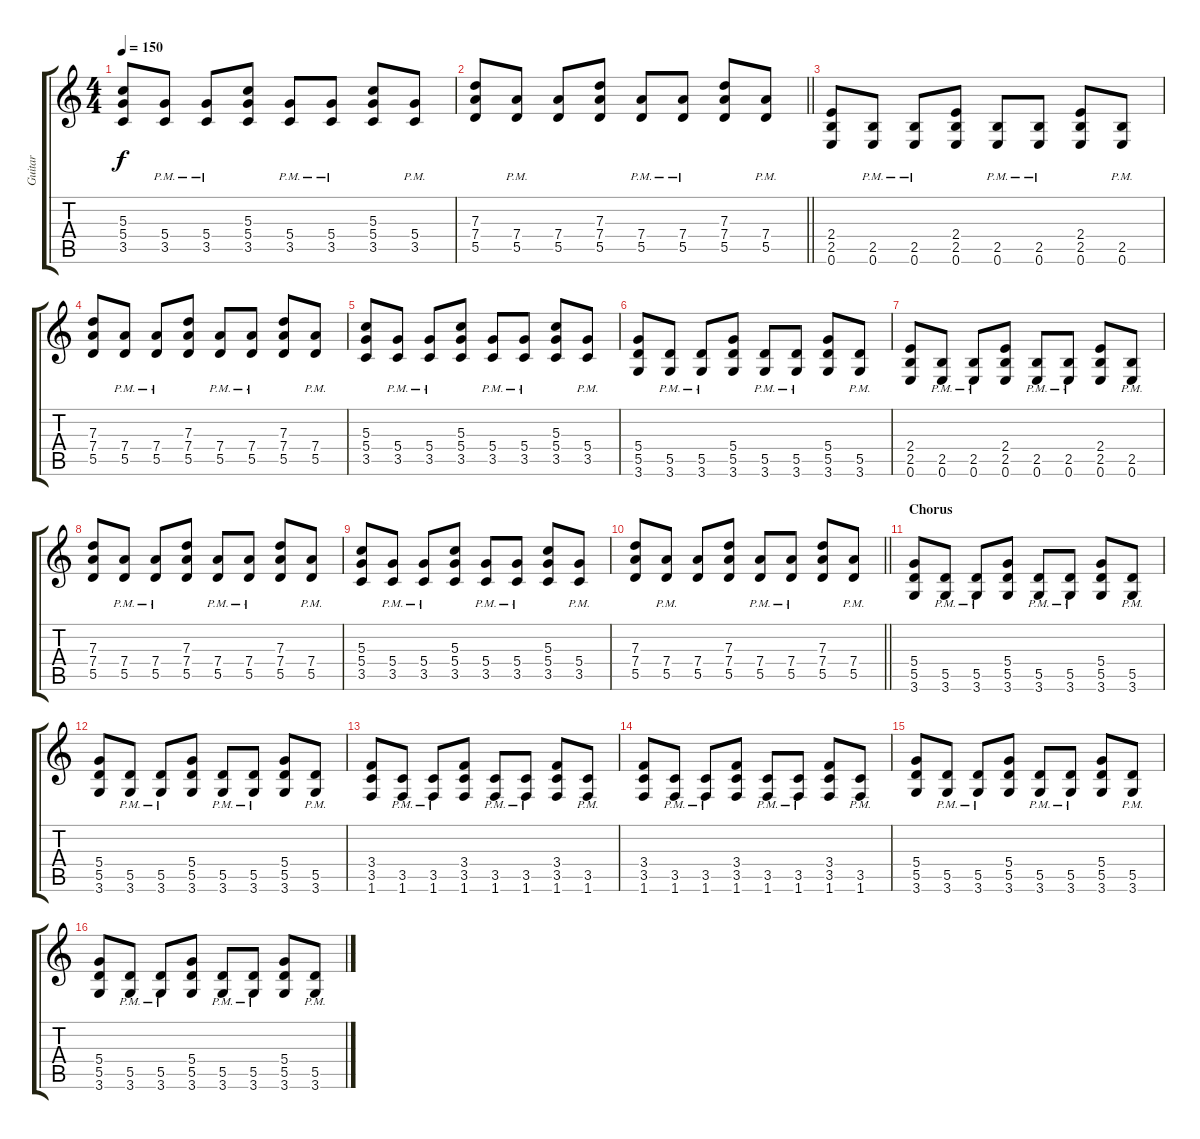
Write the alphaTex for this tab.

\track ("Guitar" "Guitar") {instrument distortionguitar}
\staff {score tabs}
\tuning (E4 B3 G3 D3 A2 E2) {hide}
\ts (4 4)
\tempo 150
\clef g2
\ks c
(5.3 5.4 3.5).8{dy f} (5.4{pm} 3.5{pm}).8 (5.4{pm} 3.5{pm}).8 (5.3 5.4 3.5).8 (5.4{pm} 3.5{pm}).8 (5.4{pm} 3.5{pm}).8 (5.3 5.4 3.5).8 (5.4{pm} 3.5{pm}).8 |
\barLineRight lightlight
(7.3 7.4 5.5).8 (7.4{pm} 5.5{pm}).8 (7.4 5.5).8 (7.3 7.4 5.5).8 (7.4{pm} 5.5{pm}).8 (7.4{pm} 5.5{pm}).8 (7.3 7.4 5.5).8 (7.4{pm} 5.5{pm}).8 |
(2.4 2.5 0.6).8 (2.5{pm} 0.6{pm}).8 (2.5{pm} 0.6{pm}).8 (2.4 2.5 0.6).8 (2.5{pm} 0.6{pm}).8 (2.5{pm} 0.6{pm}).8 (2.4 2.5 0.6).8 (2.5{pm} 0.6{pm}).8 |
(7.3 7.4 5.5).8 (7.4{pm} 5.5{pm}).8 (7.4{pm} 5.5{pm}).8 (7.3 7.4 5.5).8 (7.4{pm} 5.5{pm}).8 (7.4{pm} 5.5{pm}).8 (7.3 7.4 5.5).8 (7.4{pm} 5.5{pm}).8 |
(5.3 5.4 3.5).8 (5.4{pm} 3.5{pm}).8 (5.4{pm} 3.5{pm}).8 (5.3 5.4 3.5).8 (5.4{pm} 3.5{pm}).8 (5.4{pm} 3.5{pm}).8 (5.3 5.4 3.5).8 (5.4{pm} 3.5{pm}).8 |
(5.4 5.5 3.6).8 (5.5{pm} 3.6{pm}).8 (5.5{pm} 3.6{pm}).8 (5.4 5.5 3.6).8 (5.5{pm} 3.6{pm}).8 (5.5{pm} 3.6{pm}).8 (5.4 5.5 3.6).8 (5.5{pm} 3.6{pm}).8 |
(2.4 2.5 0.6).8 (2.5{pm} 0.6{pm}).8 (2.5{pm} 0.6{pm}).8 (2.4 2.5 0.6).8 (2.5{pm} 0.6{pm}).8 (2.5{pm} 0.6{pm}).8 (2.4 2.5 0.6).8 (2.5{pm} 0.6{pm}).8 |
(7.3 7.4 5.5).8 (7.4{pm} 5.5{pm}).8 (7.4{pm} 5.5{pm}).8 (7.3 7.4 5.5).8 (7.4{pm} 5.5{pm}).8 (7.4{pm} 5.5{pm}).8 (7.3 7.4 5.5).8 (7.4{pm} 5.5{pm}).8 |
(5.3 5.4 3.5).8 (5.4{pm} 3.5{pm}).8 (5.4{pm} 3.5{pm}).8 (5.3 5.4 3.5).8 (5.4{pm} 3.5{pm}).8 (5.4{pm} 3.5{pm}).8 (5.3 5.4 3.5).8 (5.4{pm} 3.5{pm}).8 |
\barLineRight lightlight
(7.3 7.4 5.5).8 (7.4{pm} 5.5{pm}).8 (7.4 5.5).8 (7.3 7.4 5.5).8 (7.4{pm} 5.5{pm}).8 (7.4{pm} 5.5{pm}).8 (7.3 7.4 5.5).8 (7.4{pm} 5.5{pm}).8 |
\section ("" "Chorus")
(5.4 5.5 3.6).8 (5.5{pm} 3.6{pm}).8 (5.5{pm} 3.6{pm}).8 (5.4 5.5 3.6).8 (5.5{pm} 3.6{pm}).8 (5.5{pm} 3.6{pm}).8 (5.4 5.5 3.6).8 (5.5{pm} 3.6{pm}).8 |
(5.4 5.5 3.6).8 (5.5{pm} 3.6{pm}).8 (5.5{pm} 3.6{pm}).8 (5.4 5.5 3.6).8 (5.5{pm} 3.6{pm}).8 (5.5{pm} 3.6{pm}).8 (5.4 5.5 3.6).8 (5.5{pm} 3.6{pm}).8 |
(3.4 3.5 1.6).8 (3.5{pm} 1.6{pm}).8 (3.5{pm} 1.6{pm}).8 (3.4 3.5 1.6).8 (3.5{pm} 1.6{pm}).8 (3.5{pm} 1.6{pm}).8 (3.4 3.5 1.6).8 (3.5{pm} 1.6{pm}).8 |
(3.4 3.5 1.6).8 (3.5{pm} 1.6{pm}).8 (3.5{pm} 1.6{pm}).8 (3.4 3.5 1.6).8 (3.5{pm} 1.6{pm}).8 (3.5{pm} 1.6{pm}).8 (3.4 3.5 1.6).8 (3.5{pm} 1.6{pm}).8 |
(5.4 5.5 3.6).8 (5.5{pm} 3.6{pm}).8 (5.5{pm} 3.6{pm}).8 (5.4 5.5 3.6).8 (5.5{pm} 3.6{pm}).8 (5.5{pm} 3.6{pm}).8 (5.4 5.5 3.6).8 (5.5{pm} 3.6{pm}).8 |
(5.4 5.5 3.6).8 (5.5{pm} 3.6{pm}).8 (5.5{pm} 3.6{pm}).8 (5.4 5.5 3.6).8 (5.5{pm} 3.6{pm}).8 (5.5{pm} 3.6{pm}).8 (5.4 5.5 3.6).8 (5.5{pm} 3.6{pm}).8
